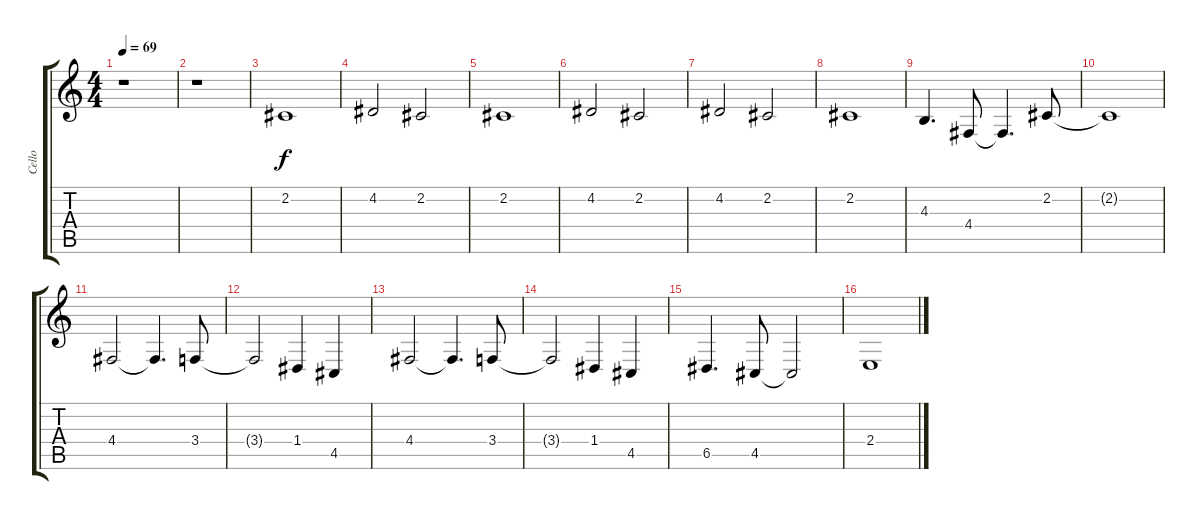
\track ("Cello" "Cello") {instrument cello}
\staff {score tabs}
\tuning (E4 B3 G3 D3 A2 E2) {hide}
\ts (4 4)
\tempo 69
\clef g2
\ks c
r.1{dy f} |
r.1 |
2.2.1 |
4.2.2 2.2.2 |
2.2.1 |
4.2.2 2.2.2 |
4.2.2 2.2.2 |
2.2.1 |
4.3.4{d} 4.4.8 4.4{t}.4{d} 2.2.8 |
2.2{t}.1 |
4.4.2 4.4{t}.4{d} 3.4.8 |
3.4{t}.2 1.4.4 4.5.4 |
4.4.2 4.4{t}.4{d} 3.4.8 |
3.4{t}.2 1.4.4 4.5.4 |
6.5.4{d} 4.5.8 4.5{t}.2 |
2.4.1
